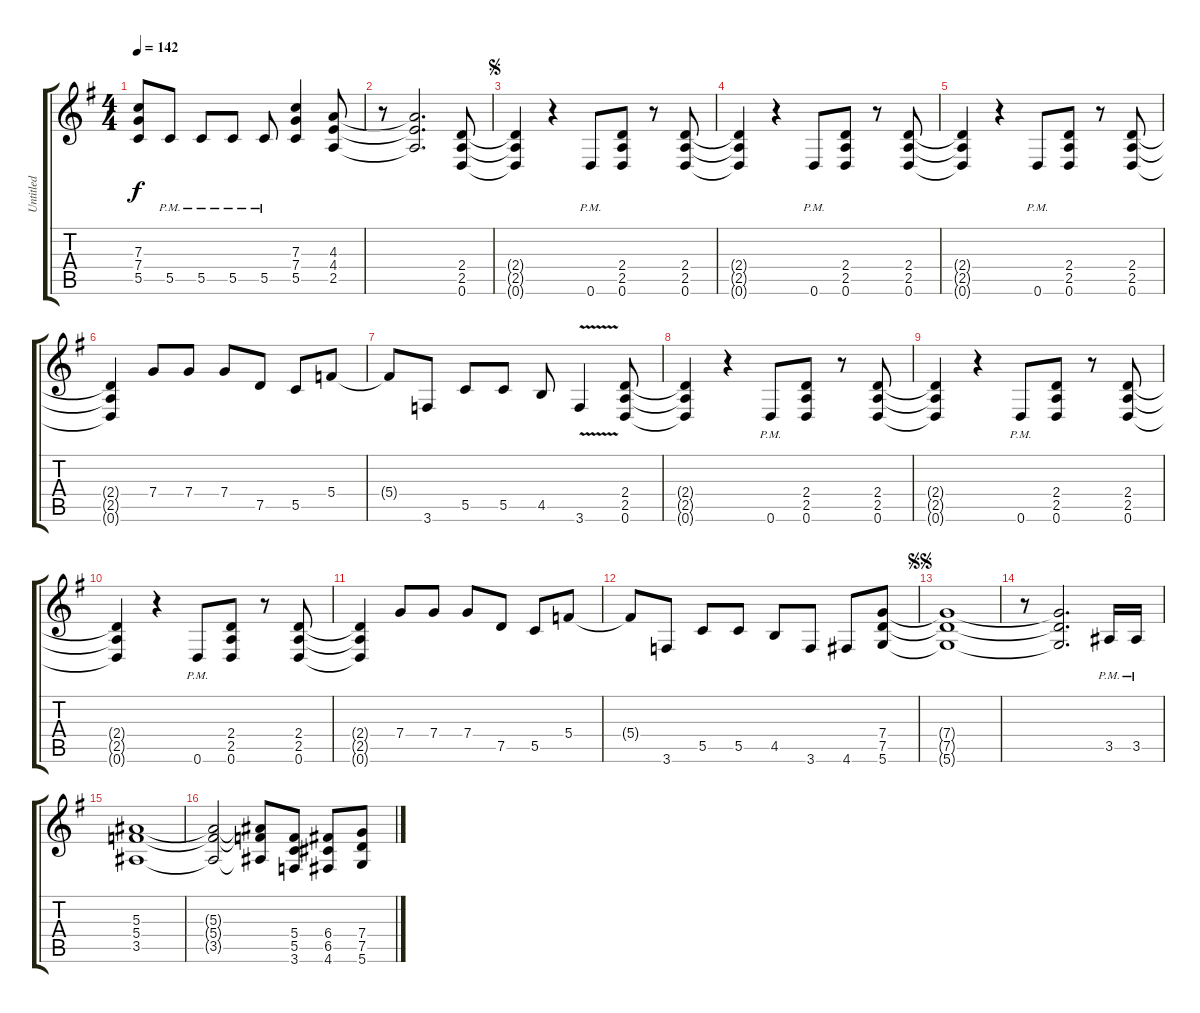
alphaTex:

\track ("Untitled" "Untitled") {instrument distortionguitar}
\staff {score tabs}
\tuning (D4 A3 F3 C3 G2 D2) {hide}
\ts (4 4)
\tempo 142
\clef g2
\ks g
(7.3{t} 7.4{t} 5.5{t}).8{dy f} 5.5{pm}.8 5.5{pm}.8 5.5{pm}.8 5.5{pm}.8 (7.3 7.4 5.5).4 (4.3 4.4 2.5).8 |
r.8 (4.3{t} 4.4{t} 2.5{t}).2{d} (2.4 2.5 0.6).8 |
\jump segno
(2.4{t} 2.5{t} 0.6{t}).4 r.4 0.6{pm}.8 (2.4 2.5 0.6).8 r.8 (2.4 2.5 0.6).8 |
(2.4{t} 2.5{t} 0.6{t}).4 r.4 0.6{pm}.8 (2.4 2.5 0.6).8 r.8 (2.4 2.5 0.6).8 |
(2.4{t} 2.5{t} 0.6{t}).4 r.4 0.6{pm}.8 (2.4 2.5 0.6).8 r.8 (2.4 2.5 0.6).8 |
(2.4{t} 2.5{t} 0.6{t}).4 7.4.8 7.4.8 7.4.8 7.5.8 5.5.8 5.4.8 |
5.4{t}.8 3.6.8 5.5.8 5.5.8 4.5.8 3.6{v}.4 (2.4 2.5 0.6).8 |
(2.4{t} 2.5{t} 0.6{t}).4 r.4 0.6{pm}.8 (2.4 2.5 0.6).8 r.8 (2.4 2.5 0.6).8 |
(2.4{t} 2.5{t} 0.6{t}).4 r.4 0.6{pm}.8 (2.4 2.5 0.6).8 r.8 (2.4 2.5 0.6).8 |
(2.4{t} 2.5{t} 0.6{t}).4 r.4 0.6{pm}.8 (2.4 2.5 0.6).8 r.8 (2.4 2.5 0.6).8 |
(2.4{t} 2.5{t} 0.6{t}).4 7.4.8 7.4.8 7.4.8 7.5.8 5.5.8 5.4.8 |
5.4{t}.8 3.6.8 5.5.8 5.5.8 4.5.8 3.6.8 4.6.8 (7.4 7.5 5.6).8 |
\jump segnosegno
(7.4{t} 7.5{t} 5.6{t}).1 |
r.8 (7.4{t} 7.5{t} 5.6{t}).2{d} 3.5{pm}.16 3.5{pm}.16 |
(5.3 5.4 3.5).1 |
(5.3{t} 5.4{t} 3.5{t}).2 (5.3{t} 5.4{t} 3.5{t}).8 (5.4 5.5 3.6).8 (6.4 6.5 4.6).8 (7.4 7.5 5.6).8
